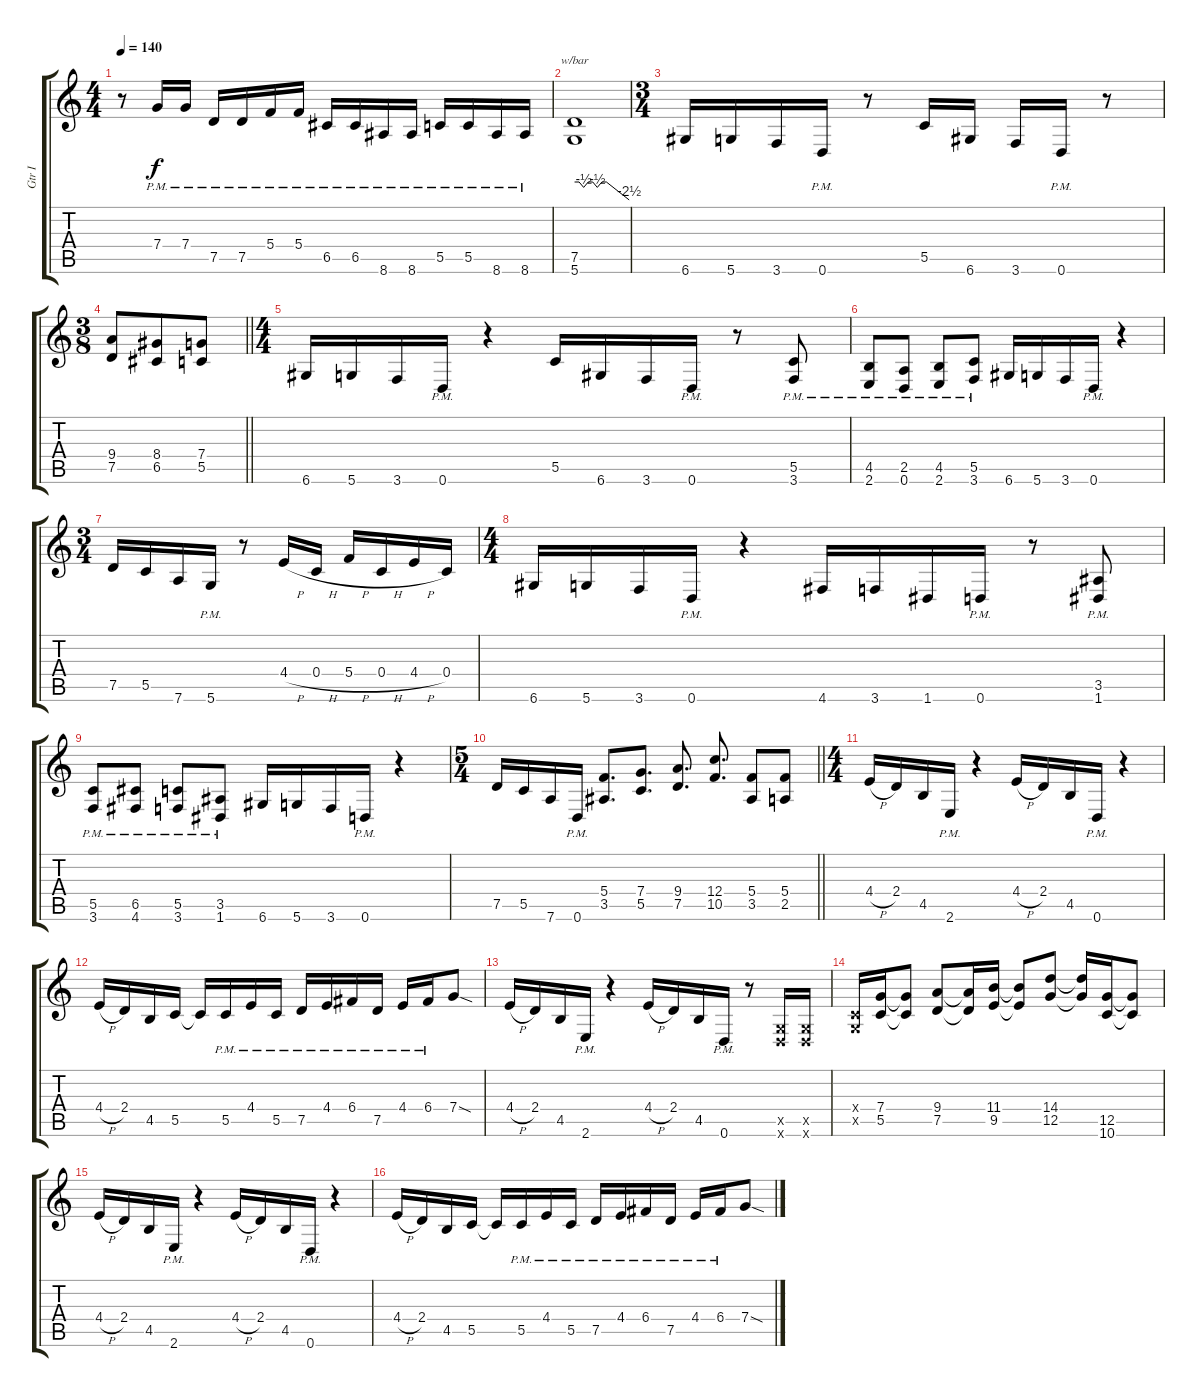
\track ("Gtr I" "Gtr I") {instrument distortionguitar}
\staff {score tabs}
\tuning (D4 A3 F3 C3 G2 D2) {hide}
\ts (4 4)
\tempo 140
\clef g2
\ks c
r.8{dy f} 7.4{pm}.16 7.4{pm}.16 7.5{pm}.16 7.5{pm}.16 5.4{pm}.16 5.4{pm}.16 6.5{pm}.16 6.5{pm}.16 8.6{pm}.16 8.6{pm}.16 5.5{pm}.16 5.5{pm}.16 8.6{pm}.16 8.6{pm}.16 |
(7.5 5.6).1{tbe (custom default 0 0 5 0 10 -2 15 0 20 0 25 -2 30 0 35 0 60 -10)} |
\ts (3 4)
6.6.16 5.6.16 3.6.16 0.6{pm}.16 r.8 5.5.16 6.6.16 3.6.16 0.6{pm}.16 r.8 |
\ts (3 8)
\barLineRight lightlight
(9.4 7.5).8 (8.4 6.5).8 (7.4 5.5).8 |
\ts (4 4)
6.6.16 5.6.16 3.6.16 0.6{pm}.16 r.4 5.5.16 6.6.16 3.6.16 0.6{pm}.16 r.8 (5.5{pm} 3.6{pm}).8 |
(4.5{pm} 2.6{pm}).8 (2.5{pm} 0.6{pm}).8 (4.5{pm} 2.6{pm}).8 (5.5{pm} 3.6{pm}).8 6.6.16 5.6.16 3.6.16 0.6{pm}.16 r.4 |
\ts (3 4)
7.5.16 5.5.16 7.6.16 5.6{pm}.16 r.8 4.4{h}.16 0.4{h}.16 5.4{h}.16 0.4{h}.16 4.4{h}.16 0.4.16 |
\ts (4 4)
6.6.16 5.6.16 3.6.16 0.6{pm}.16 r.4 4.6.16 3.6.16 1.6.16 0.6{pm}.16 r.8 (3.5{pm} 1.6{pm}).8 |
(5.5{pm} 3.6{pm}).8 (6.5{pm} 4.6{pm}).8 (5.5{pm} 3.6{pm}).8 (3.5{pm} 1.6{pm}).8 6.6.16 5.6.16 3.6.16 0.6{pm}.16 r.4 |
\ts (5 4)
\barLineRight lightlight
7.5.16 5.5.16 7.6.16 0.6{pm}.16 (5.4 3.5).8{d} (7.4 5.5).8{d} (9.4 7.5).8{d} (12.4 10.5).8{d} (5.4 3.5).8 (5.4 2.5).8 |
\ts (4 4)
4.4{h}.16{volume 16 balance 0} 2.4.16 4.5.16 2.6{pm}.16 r.4 4.4{h}.16 2.4.16 4.5.16 0.6{pm}.16 r.4 |
4.4{h}.16 2.4.16 4.5.16 5.5.16 5.5{t}.16 5.5{pm}.16 4.4{pm}.16 5.5{pm}.16 7.5{pm}.16 4.4{pm}.16 6.4{pm}.16 7.5{pm}.16 4.4{pm}.16 6.4{pm}.16 7.4{sod}.8 |
4.4{h}.16 2.4.16 4.5.16 2.6{pm}.16 r.4 4.4{h}.16 2.4.16 4.5.16 0.6{pm}.16 r.8 (0.5{x} 0.6{x}).16 (0.5{x} 0.6{x}).16 |
(0.4{x} 0.5{x}).16 (7.4 5.5).16 (7.4{t} 5.5{t}).8 (9.4 7.5).8 (9.4{t} 7.5{t}).16 (11.4 9.5).16 (11.4{t} 9.5{t}).8 (14.4 12.5).8 (14.4{t} 12.5{t}).16 (12.5 10.6).16 (12.5{t} 10.6{t}).8 |
4.4{h}.16 2.4.16 4.5.16 2.6{pm}.16 r.4 4.4{h}.16 2.4.16 4.5.16 0.6{pm}.16 r.4 |
4.4{h}.16 2.4.16 4.5.16 5.5.16 5.5{t}.16 5.5{pm}.16 4.4{pm}.16 5.5{pm}.16 7.5{pm}.16 4.4{pm}.16 6.4{pm}.16 7.5{pm}.16 4.4{pm}.16 6.4{pm}.16 7.4{sod}.8
